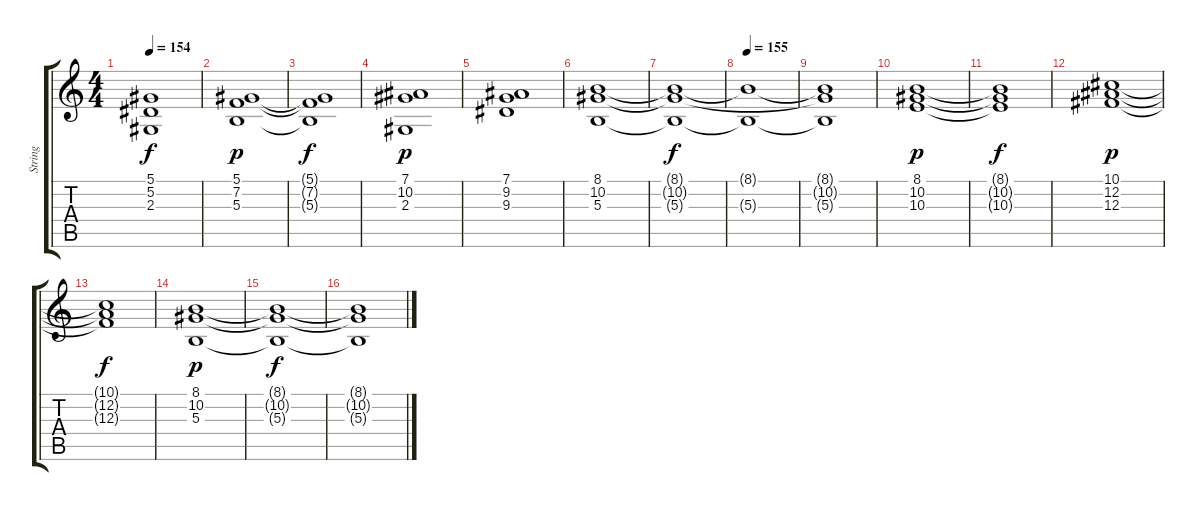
\track ("String" "String") {instrument stringensemble2}
\staff {score tabs}
\tuning (Eb4 Bb3 Gb3 Db3 Ab2 Eb2) {hide}
\ts (4 4)
\tempo 154
\clef g2
\ks c
(5.1{t} 5.2{t} 2.3{t}).1{dy f} |
(5.1 7.2 5.3).1{dy p} |
(5.1{t} 7.2{t} 5.3{t}).1{dy f} |
(7.1 10.2 2.3).1{dy p} |
(7.1 9.2 9.3).1 |
(8.1 10.2 5.3).1{volume 16} |
(8.1{t} 10.2{t} 5.3{t}).1{dy f} |
\tempo 155
(8.1{t} 5.3{t}).1 |
(8.1{t} 10.2{t} 5.3{t}).1 |
(8.1 10.2 10.3).1{dy p} |
(8.1{t} 10.2{t} 10.3{t}).1{dy f} |
(10.1 12.2 12.3).1{dy p} |
(10.1{t} 12.2{t} 12.3{t}).1{dy f} |
(8.1 10.2 5.3).1{dy p} |
(8.1{t} 10.2{t} 5.3{t}).1{dy f} |
(8.1{t} 10.2{t} 5.3{t}).1
